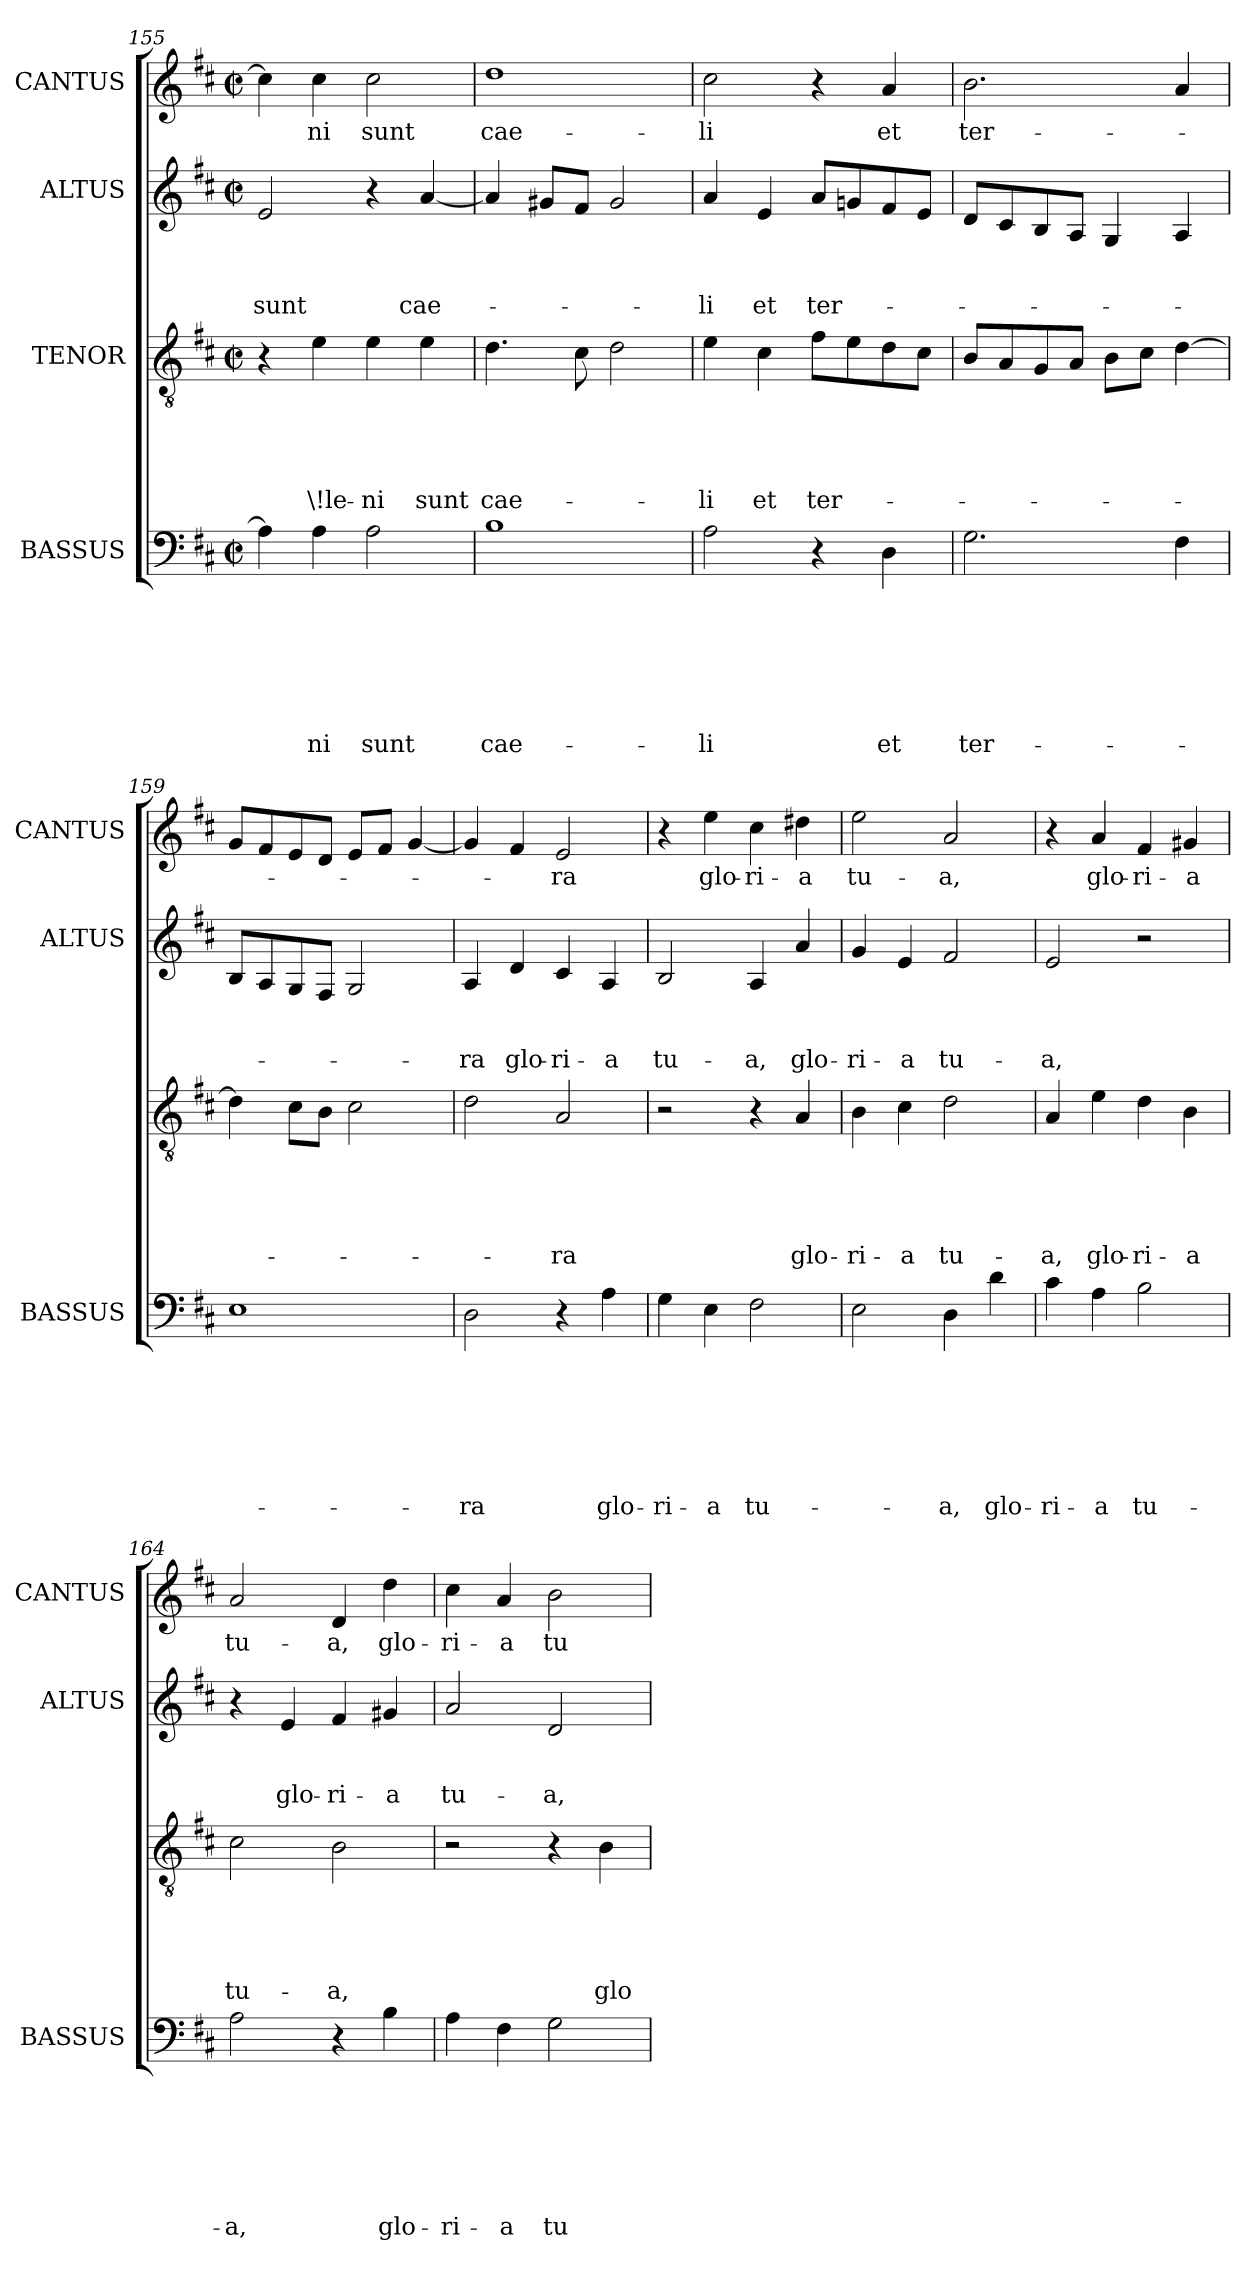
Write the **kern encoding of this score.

**kern	**text	**text	**text	**text	**text	**text	**text	**kern	**text	**text	**text	**text	**text	**kern	**text	**text	**text	**kern	**text
*part4	*part4	*part4	*part4	*part4	*part4	*part4	*part4	*part3	*part3	*part3	*part3	*part3	*part3	*part2	*part2	*part2	*part2	*part1	*part1
*staff4	*staff4	*staff4	*staff4	*staff4	*staff4	*staff4	*staff4	*staff3	*staff3	*staff3	*staff3	*staff3	*staff3	*staff2	*staff2	*staff2	*staff2	*staff1	*staff1
*I"BASSUS	*	*	*	*	*	*	*	*I"TENOR	*	*	*	*	*	*I"ALTUS	*	*	*	*I"CANTUS	*
*I'BASSUS	*	*	*	*	*	*	*	*	*	*	*	*	*	*I'ALTUS	*	*	*	*I'CANTUS	*
*clefF4	*	*	*	*	*	*	*	*clefGv2	*	*	*	*	*	*clefG2	*	*	*	*clefG2	*
*k[f#c#]	*	*	*	*	*	*	*	*k[f#c#]	*	*	*	*	*	*k[f#c#]	*	*	*	*k[f#c#]	*
*D:	*	*	*	*	*	*	*	*D:	*	*	*	*	*	*D:	*	*	*	*D:	*
*M2/2	*	*	*	*	*	*	*	*M2/2	*	*	*	*	*	*M2/2	*	*	*	*M2/2	*
*met(c|)	*	*	*	*	*	*	*	*met(c|)	*	*	*	*	*	*met(c|)	*	*	*	*met(c|)	*
=155	=155	=155	=155	=155	=155	=155	=155	=155	=155	=155	=155	=155	=155	=155	=155	=155	=155	=155	=155
!	!	!	!	!	!	!	!	!	!	!	!	!	!	!	!	!	!LO:LY:b	!	!
4A\]	.	.	.	.	.	.	.	4r	.	.	.	.	.	2e/	.	.	sunt	4cc#\]	.
!	!	!	!	!	!	!	!LO:LY:b	!	!	!	!	!	!LO:LY:b	!	!	!	!	!	!LO:LY:b
4A\	.	.	.	.	.	.	-ni	4e\	.	.	.	.	\!le-	.	.	.	.	4cc#\	-ni
!	!	!	!	!	!	!	!LO:LY:b	!	!	!	!	!	!LO:LY:b	!	!	!	!	!	!LO:LY:b
2A\	.	.	.	.	.	.	sunt	4e\	.	.	.	.	-ni	4r	.	.	.	2cc#\	sunt
!	!	!	!	!	!	!	!	!	!	!	!	!	!LO:LY:b	!	!	!	!LO:LY:b	!	!
.	.	.	.	.	.	.	.	4e\	.	.	.	.	sunt	[<4a/	.	.	cae-	.	.
=156	=156	=156	=156	=156	=156	=156	=156	=156	=156	=156	=156	=156	=156	=156	=156	=156	=156	=156	=156
!	!	!	!	!	!	!	!LO:LY:b	!	!	!	!	!	!LO:LY:b	!	!	!	!	!	!LO:LY:b
1B	.	.	.	.	.	.	cae-	4.d\	.	.	.	.	cae-	4a/]	.	.	.	1dd	cae-
.	.	.	.	.	.	.	.	.	.	.	.	.	.	8g#X/L	.	.	.	.	.
.	.	.	.	.	.	.	.	8c#\	.	.	.	.	.	8f#/J	.	.	.	.	.
.	.	.	.	.	.	.	.	2d\	.	.	.	.	.	2g#/	.	.	.	.	.
=157	=157	=157	=157	=157	=157	=157	=157	=157	=157	=157	=157	=157	=157	=157	=157	=157	=157	=157	=157
!	!	!	!	!	!	!	!LO:LY:b	!	!	!	!	!	!LO:LY:b	!	!	!	!LO:LY:b	!	!LO:LY:b
2A\	.	.	.	.	.	.	-li	4e\	.	.	.	.	-li	4a/	.	.	-li	2cc#\	-li
!	!	!	!	!	!	!	!	!	!	!	!	!	!LO:LY:b	!	!	!	!LO:LY:b	!	!
.	.	.	.	.	.	.	.	4c#\	.	.	.	.	et	4e/	.	.	et	.	.
!	!	!	!	!	!	!	!	!	!	!	!	!	!LO:LY:b	!	!	!	!LO:LY:b	!	!
4r	.	.	.	.	.	.	.	8f#\L	.	.	.	.	ter-	8a/L	.	.	ter-	4r	.
.	.	.	.	.	.	.	.	8e\	.	.	.	.	.	8gn/	.	.	.	.	.
!	!	!	!	!	!	!	!LO:LY:b	!	!	!	!	!	!	!	!	!	!	!	!LO:LY:b
4D\	.	.	.	.	.	.	et	8d\	.	.	.	.	.	8f#/	.	.	.	4a/	et
.	.	.	.	.	.	.	.	8c#\J	.	.	.	.	.	8e/J	.	.	.	.	.
!!LO:PB:g=z
=158	=158	=158	=158	=158	=158	=158	=158	=158	=158	=158	=158	=158	=158	=158	=158	=158	=158	=158	=158
!	!	!	!	!	!	!	!LO:LY:b	!	!	!	!	!	!	!	!	!	!	!	!LO:LY:b
2.G\	.	.	.	.	.	.	ter-	8B/L	.	.	.	.	.	8d/L	.	.	.	2.b\	ter-
.	.	.	.	.	.	.	.	8A/	.	.	.	.	.	8c#/	.	.	.	.	.
.	.	.	.	.	.	.	.	8G/	.	.	.	.	.	8B/	.	.	.	.	.
.	.	.	.	.	.	.	.	8A/J	.	.	.	.	.	8A/J	.	.	.	.	.
.	.	.	.	.	.	.	.	8B\L	.	.	.	.	.	4G/	.	.	.	.	.
.	.	.	.	.	.	.	.	8c#\J	.	.	.	.	.	.	.	.	.	.	.
4F#\	.	.	.	.	.	.	.	[>4d\	.	.	.	.	.	4A/	.	.	.	4a/	.
=159	=159	=159	=159	=159	=159	=159	=159	=159	=159	=159	=159	=159	=159	=159	=159	=159	=159	=159	=159
1E	.	.	.	.	.	.	.	4d\]	.	.	.	.	.	8B/L	.	.	.	8g/L	.
.	.	.	.	.	.	.	.	.	.	.	.	.	.	8A/	.	.	.	8f#/	.
.	.	.	.	.	.	.	.	8c#\L	.	.	.	.	.	8G/	.	.	.	8e/	.
.	.	.	.	.	.	.	.	8B\J	.	.	.	.	.	8F#/J	.	.	.	8d/J	.
.	.	.	.	.	.	.	.	2c#\	.	.	.	.	.	2G/	.	.	.	8e/L	.
.	.	.	.	.	.	.	.	.	.	.	.	.	.	.	.	.	.	8f#/J	.
.	.	.	.	.	.	.	.	.	.	.	.	.	.	.	.	.	.	[<4g/	.
=160	=160	=160	=160	=160	=160	=160	=160	=160	=160	=160	=160	=160	=160	=160	=160	=160	=160	=160	=160
!	!	!	!	!	!	!	!LO:LY:b	!	!	!	!	!	!	!	!	!	!LO:LY:b	!	!
2D\	.	.	.	.	.	.	-ra	2d\	.	.	.	.	.	4A/	.	.	-ra	4g/]	.
!	!	!	!	!	!	!	!	!	!	!	!	!	!	!	!	!	!LO:LY:b	!	!
.	.	.	.	.	.	.	.	.	.	.	.	.	.	4d/	.	.	glo-	4f#/	.
!	!	!	!	!	!	!	!	!	!	!	!	!	!LO:LY:b	!	!	!	!LO:LY:b	!	!LO:LY:b
4r	.	.	.	.	.	.	.	2A/	.	.	.	.	-ra	4c#/	.	.	-ri-	2e/	-ra
!	!	!	!	!	!	!	!LO:LY:b	!	!	!	!	!	!	!	!	!	!LO:LY:b	!	!
4A\	.	.	.	.	.	.	glo-	.	.	.	.	.	.	4A/	.	.	-a	.	.
=161	=161	=161	=161	=161	=161	=161	=161	=161	=161	=161	=161	=161	=161	=161	=161	=161	=161	=161	=161
!	!	!	!	!	!	!	!LO:LY:b	!	!	!	!	!	!	!	!	!	!LO:LY:b	!	!
4G\	.	.	.	.	.	.	-ri-	2r	.	.	.	.	.	2B/	.	.	tu-	4r	.
!	!	!	!	!	!	!	!LO:LY:b	!	!	!	!	!	!	!	!	!	!	!	!LO:LY:b
4E\	.	.	.	.	.	.	-a	.	.	.	.	.	.	.	.	.	.	4ee\	glo-
!	!	!	!	!	!	!	!LO:LY:b	!	!	!	!	!	!	!	!	!	!LO:LY:b	!	!LO:LY:b
2F#\	.	.	.	.	.	.	tu-	4r	.	.	.	.	.	4A/	.	.	-a,	4cc#\	-ri-
!	!	!	!	!	!	!	!	!	!	!	!	!	!LO:LY:b	!	!	!	!LO:LY:b	!	!LO:LY:b
.	.	.	.	.	.	.	.	4A/	.	.	.	.	glo-	4a/	.	.	glo-	4dd#X\	-a
=162	=162	=162	=162	=162	=162	=162	=162	=162	=162	=162	=162	=162	=162	=162	=162	=162	=162	=162	=162
!	!	!	!	!	!	!	!	!	!	!	!	!	!LO:LY:b	!	!	!	!LO:LY:b	!	!LO:LY:b
2E\	.	.	.	.	.	.	.	4B\	.	.	.	.	-ri-	4g/	.	.	-ri-	2ee\	tu-
!	!	!	!	!	!	!	!	!	!	!	!	!	!LO:LY:b	!	!	!	!LO:LY:b	!	!
.	.	.	.	.	.	.	.	4c#\	.	.	.	.	-a	4e/	.	.	-a	.	.
!	!	!	!	!	!	!	!LO:LY:b	!	!	!	!	!	!LO:LY:b	!	!	!	!LO:LY:b	!	!LO:LY:b
4D\	.	.	.	.	.	.	-a,	2d\	.	.	.	.	tu-	2f#/	.	.	tu-	2a/	-a,
!	!	!	!	!	!	!	!LO:LY:b	!	!	!	!	!	!	!	!	!	!	!	!
4d\	.	.	.	.	.	.	glo-	.	.	.	.	.	.	.	.	.	.	.	.
=163	=163	=163	=163	=163	=163	=163	=163	=163	=163	=163	=163	=163	=163	=163	=163	=163	=163	=163	=163
!	!	!	!	!	!	!	!LO:LY:b	!	!	!	!	!	!LO:LY:b	!	!	!	!LO:LY:b	!	!
4c#\	.	.	.	.	.	.	-ri-	4A/	.	.	.	.	-a,	2e/	.	.	-a,	4r	.
!	!	!	!	!	!	!	!LO:LY:b	!	!	!	!	!	!LO:LY:b	!	!	!	!	!	!LO:LY:b
4A\	.	.	.	.	.	.	-a	4e\	.	.	.	.	glo-	.	.	.	.	4a/	glo-
!	!	!	!	!	!	!	!LO:LY:b	!	!	!	!	!	!LO:LY:b	!	!	!	!	!	!LO:LY:b
2B\	.	.	.	.	.	.	tu-	4d\	.	.	.	.	-ri-	2r	.	.	.	4f#/	-ri-
!	!	!	!	!	!	!	!	!	!	!	!	!	!LO:LY:b	!	!	!	!	!	!LO:LY:b
.	.	.	.	.	.	.	.	4B\	.	.	.	.	-a	.	.	.	.	4g#X/	-a
!!LO:LB:g=z
=164	=164	=164	=164	=164	=164	=164	=164	=164	=164	=164	=164	=164	=164	=164	=164	=164	=164	=164	=164
!	!	!	!	!	!	!	!LO:LY:b	!	!	!	!	!	!LO:LY:b	!	!	!	!	!	!LO:LY:b
2A\	.	.	.	.	.	.	-a,	2c#\	.	.	.	.	tu-	4r	.	.	.	2a/	tu-
!	!	!	!	!	!	!	!	!	!	!	!	!	!	!	!	!	!LO:LY:b	!	!
.	.	.	.	.	.	.	.	.	.	.	.	.	.	4e/	.	.	glo-	.	.
!	!	!	!	!	!	!	!	!	!	!	!	!	!LO:LY:b	!	!	!	!LO:LY:b	!	!LO:LY:b
4r	.	.	.	.	.	.	.	2B\	.	.	.	.	-a,	4f#/	.	.	-ri-	4d/	-a,
!	!	!	!	!	!	!	!LO:LY:b	!	!	!	!	!	!	!	!	!	!LO:LY:b	!	!LO:LY:b
4B\	.	.	.	.	.	.	glo-	.	.	.	.	.	.	4g#X/	.	.	-a	4dd\	glo-
=165	=165	=165	=165	=165	=165	=165	=165	=165	=165	=165	=165	=165	=165	=165	=165	=165	=165	=165	=165
!	!	!	!	!	!	!	!LO:LY:b	!	!	!	!	!	!	!	!	!	!LO:LY:b	!	!LO:LY:b
4A\	.	.	.	.	.	.	-ri-	2r	.	.	.	.	.	2a/	.	.	tu-	4cc#\	-ri-
!	!	!	!	!	!	!	!LO:LY:b	!	!	!	!	!	!	!	!	!	!	!	!LO:LY:b
4F#\	.	.	.	.	.	.	-a	.	.	.	.	.	.	.	.	.	.	4a/	-a
!	!	!	!	!	!	!	!LO:LY:b	!	!	!	!	!	!	!	!	!	!LO:LY:b	!	!LO:LY:b
2G\	.	.	.	.	.	.	tu-	4r	.	.	.	.	.	2d/	.	.	-a,	2b\	tu-
!	!	!	!	!	!	!	!	!	!	!	!	!	!LO:LY:b	!	!	!	!	!	!
.	.	.	.	.	.	.	.	4B\	.	.	.	.	glo-	.	.	.	.	.	.
=	=	=	=	=	=	=	=	=	=	=	=	=	=	=	=	=	=	=	=
*-	*-	*-	*-	*-	*-	*-	*-	*-	*-	*-	*-	*-	*-	*-	*-	*-	*-	*-	*-
